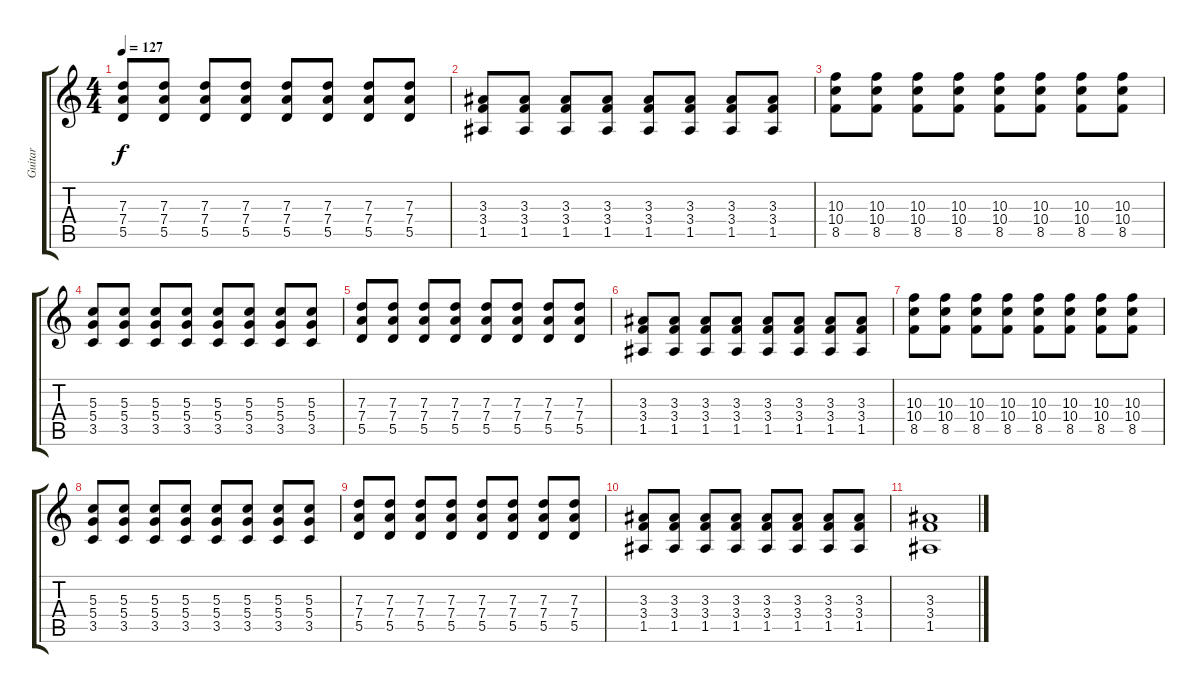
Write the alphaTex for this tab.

\track ("Guitar" "Guitar") {instrument electricguitarclean}
\staff {score tabs}
\tuning (E4 B3 G3 D3 A2 E2) {hide}
\ts (4 4)
\tempo 127
\clef g2
\ks c
(7.3 7.4 5.5).8{dy f} (7.3 7.4 5.5).8 (7.3 7.4 5.5).8 (7.3 7.4 5.5).8 (7.3 7.4 5.5).8 (7.3 7.4 5.5).8 (7.3 7.4 5.5).8 (7.3 7.4 5.5).8 |
(3.3 3.4 1.5).8 (3.3 3.4 1.5).8 (3.3 3.4 1.5).8 (3.3 3.4 1.5).8 (3.3 3.4 1.5).8 (3.3 3.4 1.5).8 (3.3 3.4 1.5).8 (3.3 3.4 1.5).8 |
(10.3 10.4 8.5).8 (10.3 10.4 8.5).8 (10.3 10.4 8.5).8 (10.3 10.4 8.5).8 (10.3 10.4 8.5).8 (10.3 10.4 8.5).8 (10.3 10.4 8.5).8 (10.3 10.4 8.5).8 |
(5.3 5.4 3.5).8 (5.3 5.4 3.5).8 (5.3 5.4 3.5).8 (5.3 5.4 3.5).8 (5.3 5.4 3.5).8 (5.3 5.4 3.5).8 (5.3 5.4 3.5).8 (5.3 5.4 3.5).8 |
(7.3 7.4 5.5).8 (7.3 7.4 5.5).8 (7.3 7.4 5.5).8 (7.3 7.4 5.5).8 (7.3 7.4 5.5).8 (7.3 7.4 5.5).8 (7.3 7.4 5.5).8 (7.3 7.4 5.5).8 |
(3.3 3.4 1.5).8 (3.3 3.4 1.5).8 (3.3 3.4 1.5).8 (3.3 3.4 1.5).8 (3.3 3.4 1.5).8 (3.3 3.4 1.5).8 (3.3 3.4 1.5).8 (3.3 3.4 1.5).8 |
(10.3 10.4 8.5).8 (10.3 10.4 8.5).8 (10.3 10.4 8.5).8 (10.3 10.4 8.5).8 (10.3 10.4 8.5).8 (10.3 10.4 8.5).8 (10.3 10.4 8.5).8 (10.3 10.4 8.5).8 |
(5.3 5.4 3.5).8 (5.3 5.4 3.5).8 (5.3 5.4 3.5).8 (5.3 5.4 3.5).8 (5.3 5.4 3.5).8 (5.3 5.4 3.5).8 (5.3 5.4 3.5).8 (5.3 5.4 3.5).8 |
(7.3 7.4 5.5).8 (7.3 7.4 5.5).8 (7.3 7.4 5.5).8 (7.3 7.4 5.5).8 (7.3 7.4 5.5).8 (7.3 7.4 5.5).8 (7.3 7.4 5.5).8 (7.3 7.4 5.5).8 |
(3.3 3.4 1.5).8 (3.3 3.4 1.5).8 (3.3 3.4 1.5).8 (3.3 3.4 1.5).8 (3.3 3.4 1.5).8 (3.3 3.4 1.5).8 (3.3 3.4 1.5).8 (3.3 3.4 1.5).8 |
(3.3 3.4 1.5).1
